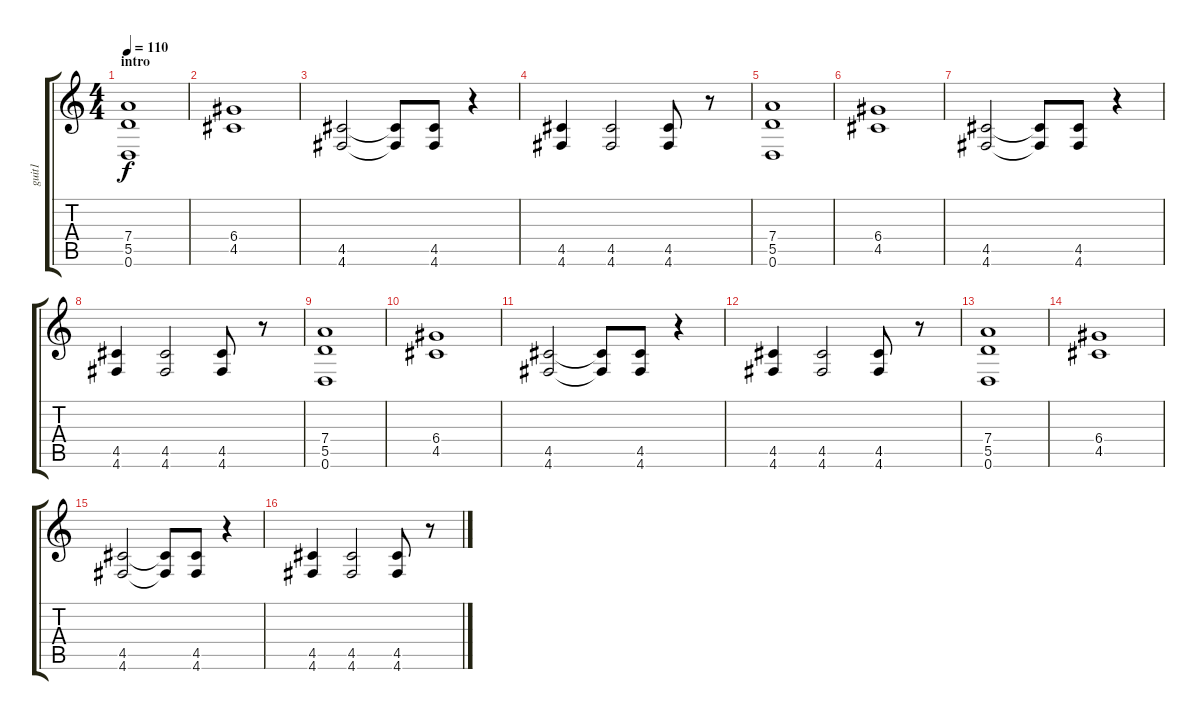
\track ("guit1" "guit1") {instrument distortionguitar}
\staff {score tabs}
\tuning (E4 B3 G3 D3 A2 D2) {hide}
\ts (4 4)
\section ("" "intro")
\tempo 110
\clef g2
\ks c
(7.4 5.5 0.6).1{dy f instrument distortionguitar} |
(6.4 4.5).1 |
(4.5 4.6).2 (4.5{t} 4.6{t}).8 (4.5 4.6).8 r.4 |
(4.5 4.6).4 (4.5 4.6).2 (4.5 4.6).8 r.8 |
(7.4 5.5 0.6).1 |
(6.4 4.5).1 |
(4.5 4.6).2 (4.5{t} 4.6{t}).8 (4.5 4.6).8 r.4 |
(4.5 4.6).4 (4.5 4.6).2 (4.5 4.6).8 r.8 |
(7.4 5.5 0.6).1 |
(6.4 4.5).1 |
(4.5 4.6).2 (4.5{t} 4.6{t}).8 (4.5 4.6).8 r.4 |
(4.5 4.6).4 (4.5 4.6).2 (4.5 4.6).8 r.8 |
(7.4 5.5 0.6).1 |
(6.4 4.5).1 |
(4.5 4.6).2 (4.5{t} 4.6{t}).8 (4.5 4.6).8 r.4 |
(4.5 4.6).4 (4.5 4.6).2 (4.5 4.6).8 r.8
